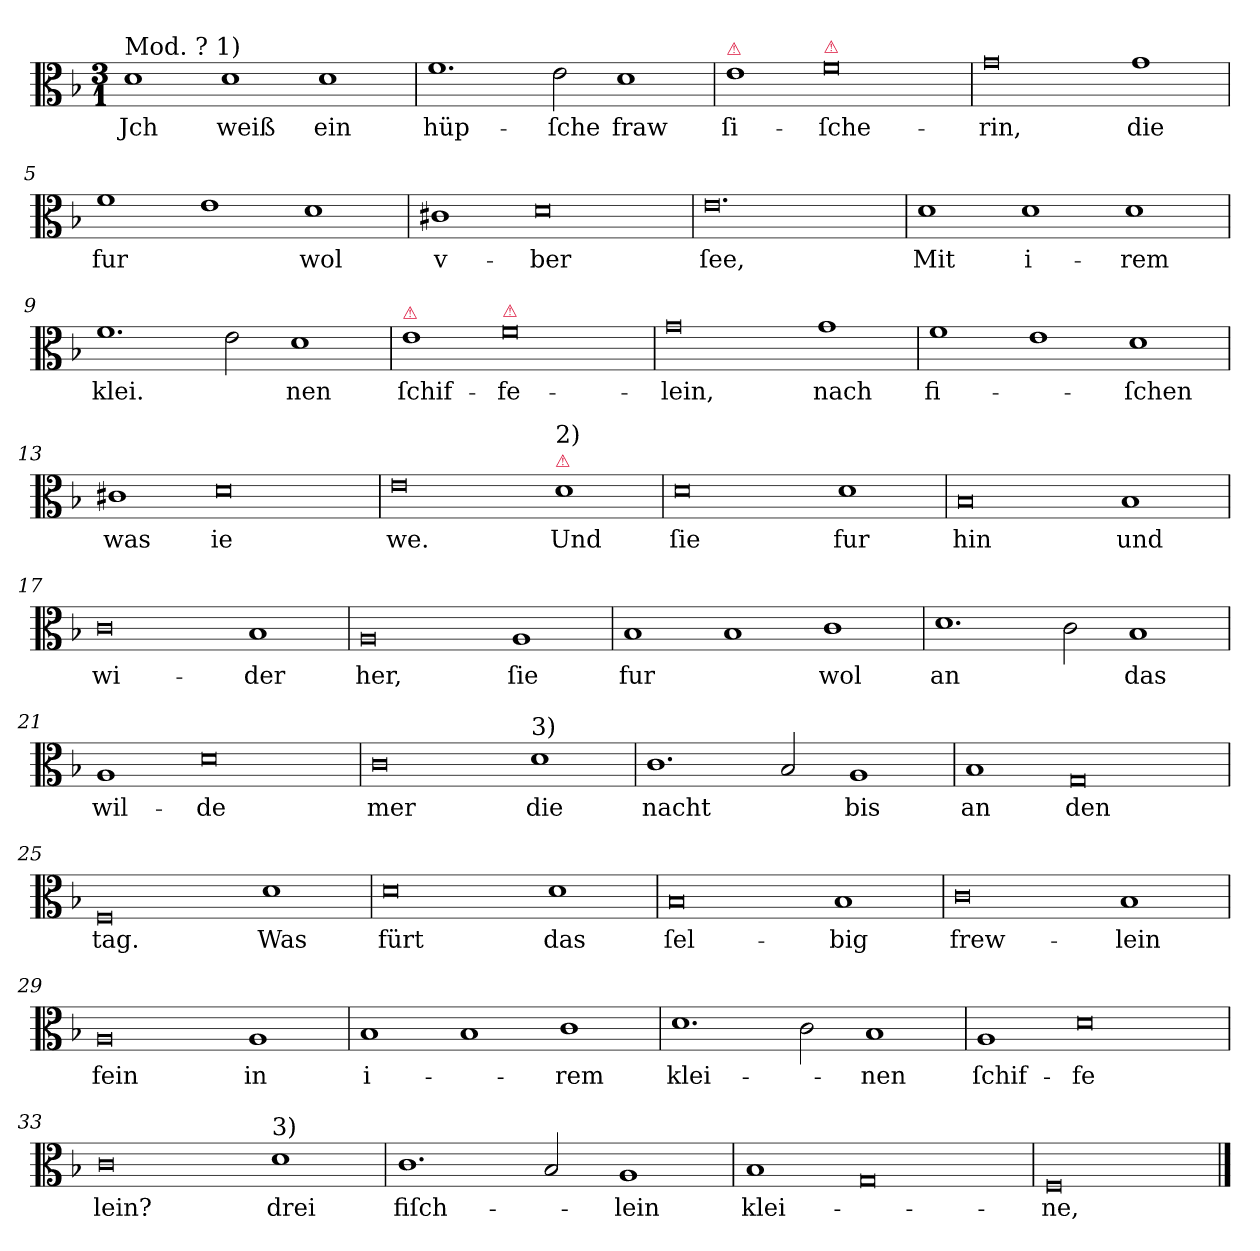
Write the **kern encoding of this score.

**kern	**text
*part1	*part1
*staff1	*staff1
*clefC3	*
*k[b-]	*
*d:	*
*M3/1	*
=1	=1
!LO:TX:a:t=Mod. ? 1)	!
1d	Jch
1d	weiß
1d	ein
=2	=2
1.f	hüp-
2e	-ſche
1d	fraw
=3	=3
!LO:TX:a:color=crimson:t=⚠	!
1e	ſi-
!LO:TX:a:color=crimson:t=⚠	!
0f	-ſche-
=4	=4
0g	-rin,
1g	die
=5	=5
1f	fur
1e	.
1d	wol
=6	=6
1c#X	v-
0d	-ber
=7	=7
0.e	ſee,
=8	=8
1d	Mit
1d	i-
1d	-rem
=9	=9
1.f	klei.
2e	.
1d	-nen
=10	=10
!LO:TX:a:color=crimson:t=⚠	!
1e	ſchif-
!LO:TX:a:color=crimson:t=⚠	!
0f	-fe-
=11	=11
0g	-lein,
1g	nach
=12	=12
1f	fi-
1e	.
1d	-ſchen
=13	=13
1c#X	was
0d	ie
=14	=14
0e	we.
!LO:TX:a:color=crimson:t=⚠	!
!LO:TX:a:t=2)	!
1d	Und
=15	=15
0d	ſie
1d	fur
=16	=16
0B-	hin
1B-	und
=17	=17
0c	wi-
1B-	-der
=18	=18
0A	her,
1A	ſie
=19	=19
1B-	fur
1B-	.
1c	wol
=20	=20
1.d	an
2c	.
1B-	das
=21	=21
1A	wil-
0d	-de
=22	=22
0c	mer
!LO:TX:a:t=3)	!
1d	die
=23	=23
1.c	nacht
2B-	.
1A	bis
=24	=24
1B-	an
0G	den
=25	=25
0F	tag.
1d	Was
=26	=26
0d	fürt
1d	das
=27	=27
0B-	ſel-
1B-	-big
=28	=28
0c	frew-
1B-	-lein
=29	=29
0A	fein
1A	in
=30	=30
1B-	i-
1B-	.
1c	-rem
=31	=31
1.d	klei-
2c	.
1B-	-nen
=32	=32
1A	ſchif-
0d	-fe
=33	=33
0c	lein?
!LO:TX:a:t=3)	!
1d	drei
=34	=34
1.c	fiſch-
2B-	.
1A	-lein
=35	=35
1B-	klei-
0G	.
=36	=36
0F	-ne,
==	==
*-	*-
